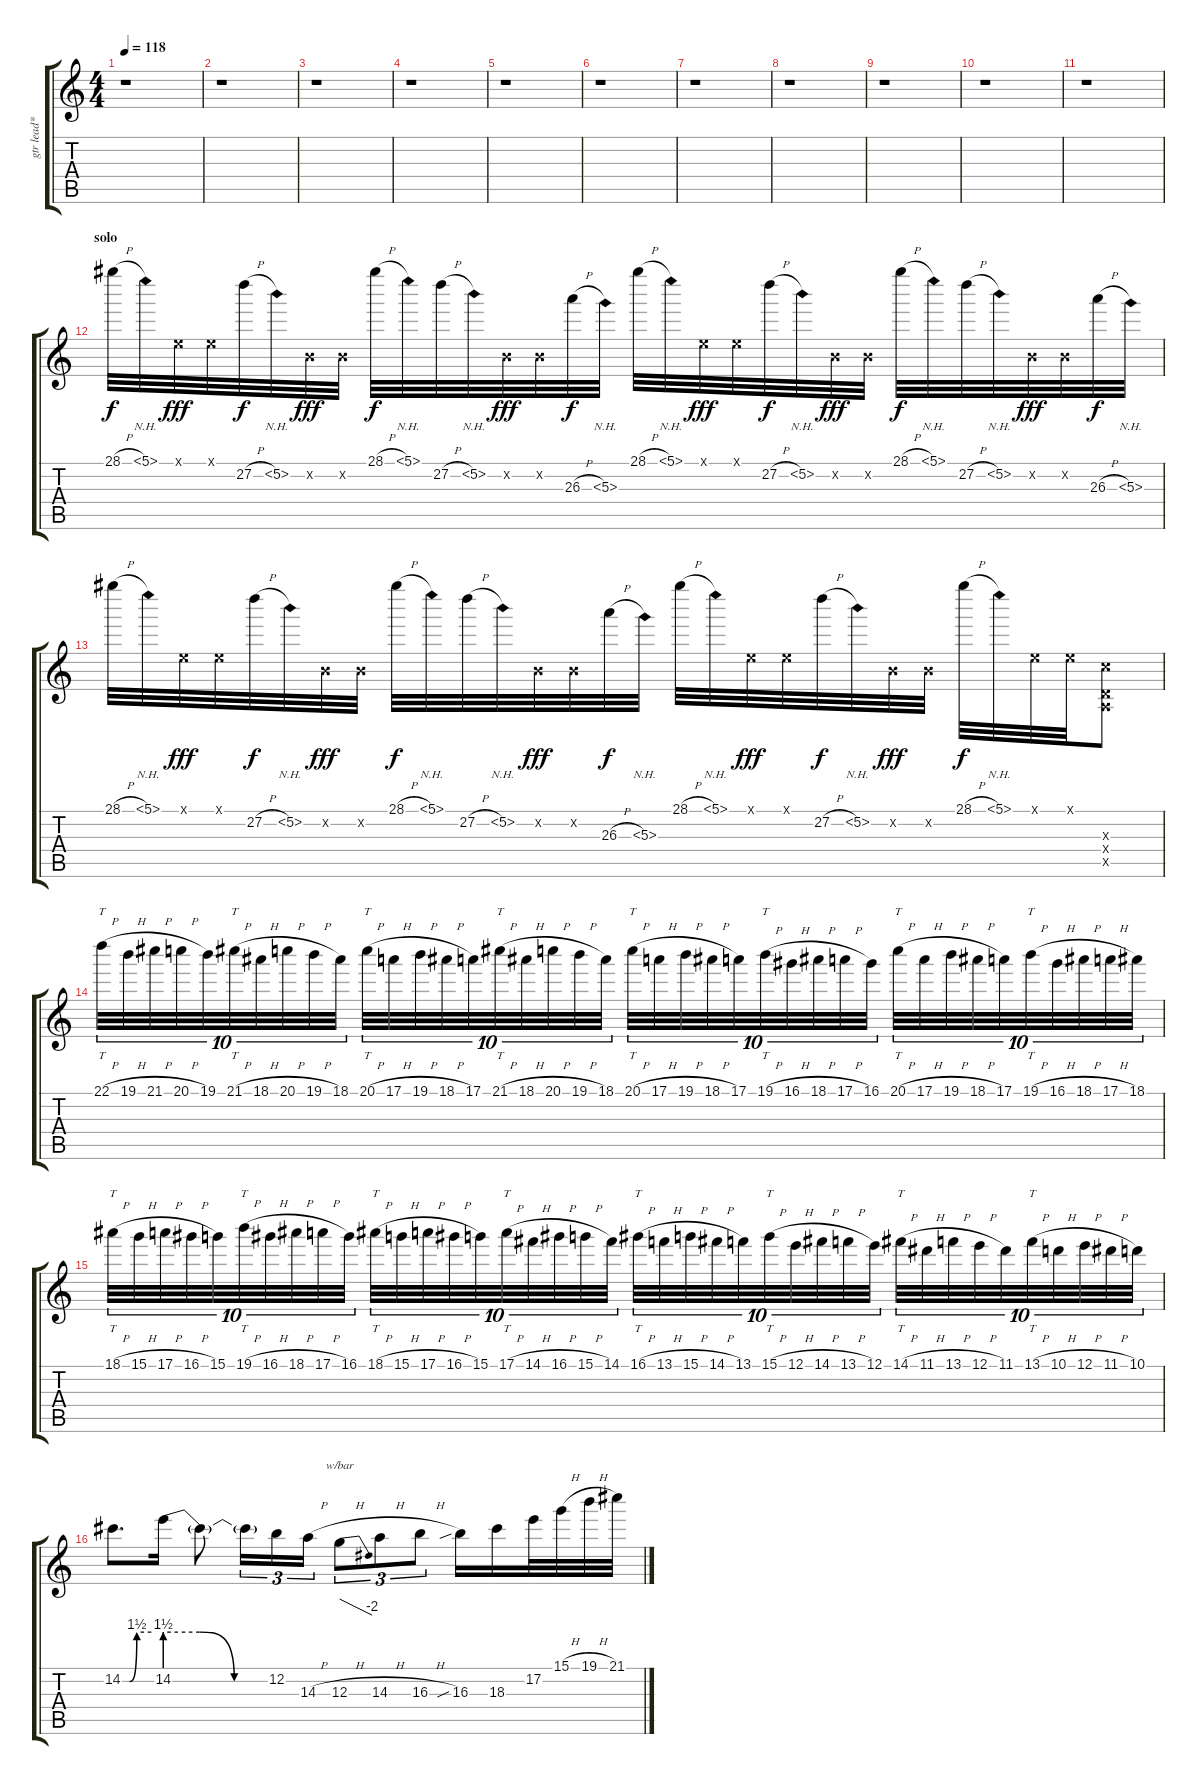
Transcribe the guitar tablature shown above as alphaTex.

\track ("gtr lead*" "gtr lead*") {instrument distortionguitar}
\staff {score tabs}
\tuning (E4 B3 G3 D3 A2 E2) {hide}
\ts (4 4)
\tempo 118
\clef g2
\ks c
r.1{dy f} |
r.1 |
r.1 |
r.1 |
r.1 |
r.1 |
r.1 |
r.1 |
r.1 |
r.1 |
r.1 |
\section ("" "solo")
28.1{h}.32 5.1{nh}.32 0.1{x}.32{dy fff} 0.1{x}.32 27.2{h}.32{dy f} 5.2{nh}.32 0.2{x}.32{dy fff} 0.2{x}.32 28.1{h}.32{dy f} 5.1{nh}.32 27.2{h}.32 5.2{nh}.32 0.2{x}.32{dy fff} 0.2{x}.32 26.3{h}.32{dy f} 5.3{nh}.32 28.1{h}.32 5.1{nh}.32 0.1{x}.32{dy fff} 0.1{x}.32 27.2{h}.32{dy f} 5.2{nh}.32 0.2{x}.32{dy fff} 0.2{x}.32 28.1{h}.32{dy f} 5.1{nh}.32 27.2{h}.32 5.2{nh}.32 0.2{x}.32{dy fff} 0.2{x}.32 26.3{h}.32{dy f} 5.3{nh}.32 |
28.1{h}.32 5.1{nh}.32 0.1{x}.32{dy fff} 0.1{x}.32 27.2{h}.32{dy f} 5.2{nh}.32 0.2{x}.32{dy fff} 0.2{x}.32 28.1{h}.32{dy f} 5.1{nh}.32 27.2{h}.32 5.2{nh}.32 0.2{x}.32{dy fff} 0.2{x}.32 26.3{h}.32{dy f} 5.3{nh}.32 28.1{h}.32 5.1{nh}.32 0.1{x}.32{dy fff} 0.1{x}.32 27.2{h}.32{dy f} 5.2{nh}.32 0.2{x}.32{dy fff} 0.2{x}.32 28.1{h}.32{dy f} 5.1{nh}.32 0.1{x}.32 0.1{x}.32 (5.3{x} 0.4{x} 0.5{x}).8 |
22.1{h}.32{tt tu (10 8)} 19.1{h}.32{tu (10 8)} 21.1{h}.32{tu (10 8)} 20.1{h}.32{tu (10 8)} 19.1.32{tu (10 8)} 21.1{h}.32{tt tu (10 8)} 18.1{h}.32{tu (10 8)} 20.1{h}.32{tu (10 8)} 19.1{h}.32{tu (10 8)} 18.1.32{tu (10 8)} 20.1{h}.32{tt tu (10 8)} 17.1{h}.32{tu (10 8)} 19.1{h}.32{tu (10 8)} 18.1{h}.32{tu (10 8)} 17.1.32{tu (10 8)} 21.1{h}.32{tt tu (10 8)} 18.1{h}.32{tu (10 8)} 20.1{h}.32{tu (10 8)} 19.1{h}.32{tu (10 8)} 18.1.32{tu (10 8)} 20.1{h}.32{tt tu (10 8)} 17.1{h}.32{tu (10 8)} 19.1{h}.32{tu (10 8)} 18.1{h}.32{tu (10 8)} 17.1.32{tu (10 8)} 19.1{h}.32{tt tu (10 8)} 16.1{h}.32{tu (10 8)} 18.1{h}.32{tu (10 8)} 17.1{h}.32{tu (10 8)} 16.1.32{tu (10 8)} 20.1{h}.32{tt tu (10 8)} 17.1{h}.32{tu (10 8)} 19.1{h}.32{tu (10 8)} 18.1{h}.32{tu (10 8)} 17.1.32{tu (10 8)} 19.1{h}.32{tt tu (10 8)} 16.1{h}.32{tu (10 8)} 18.1{h}.32{tu (10 8)} 17.1{h}.32{tu (10 8)} 18.1.32{tu (10 8)} |
18.1{h}.32{tt tu (10 8)} 15.1{h}.32{tu (10 8)} 17.1{h}.32{tu (10 8)} 16.1{h}.32{tu (10 8)} 15.1.32{tu (10 8)} 19.1{h}.32{tt tu (10 8)} 16.1{h}.32{tu (10 8)} 18.1{h}.32{tu (10 8)} 17.1{h}.32{tu (10 8)} 16.1.32{tu (10 8)} 18.1{h}.32{tt tu (10 8)} 15.1{h}.32{tu (10 8)} 17.1{h}.32{tu (10 8)} 16.1{h}.32{tu (10 8)} 15.1.32{tu (10 8)} 17.1{h}.32{tt tu (10 8)} 14.1{h}.32{tu (10 8)} 16.1{h}.32{tu (10 8)} 15.1{h}.32{tu (10 8)} 14.1.32{tu (10 8)} 16.1{h}.32{tt tu (10 8)} 13.1{h}.32{tu (10 8)} 15.1{h}.32{tu (10 8)} 14.1{h}.32{tu (10 8)} 13.1.32{tu (10 8)} 15.1{h}.32{tt tu (10 8)} 12.1{h}.32{tu (10 8)} 14.1{h}.32{tu (10 8)} 13.1{h}.32{tu (10 8)} 12.1.32{tu (10 8)} 14.1{h}.32{tt tu (10 8)} 11.1{h}.32{tu (10 8)} 13.1{h}.32{tu (10 8)} 12.1{h}.32{tu (10 8)} 11.1.32{tu (10 8)} 13.1{h}.32{tt tu (10 8)} 10.1{h}.32{tu (10 8)} 12.1{h}.32{tu (10 8)} 11.1{h}.32{tu (10 8)} 10.1.32{tu (10 8)} |
14.2{be (custom 0 0 15 0 30 6 60 6)}.8{d} 14.2{be (custom 0 6 20 6 40 0 60 0)}.16 14.2{t}.8 14.2{t}.16{tu (3 2)} 12.2.16{tu (3 2)} 14.3{h}.16{tu (3 2)} 12.3{h}.8{tu (3 2) tbe (dive default 0 0 60 -8)} 14.3{h}.8{tu (3 2)} 16.3{h}.8{tu (3 2)} 16.3{sib}.16 18.3.16 17.2.32 15.1{h}.32 19.1{h}.32 21.1.32
